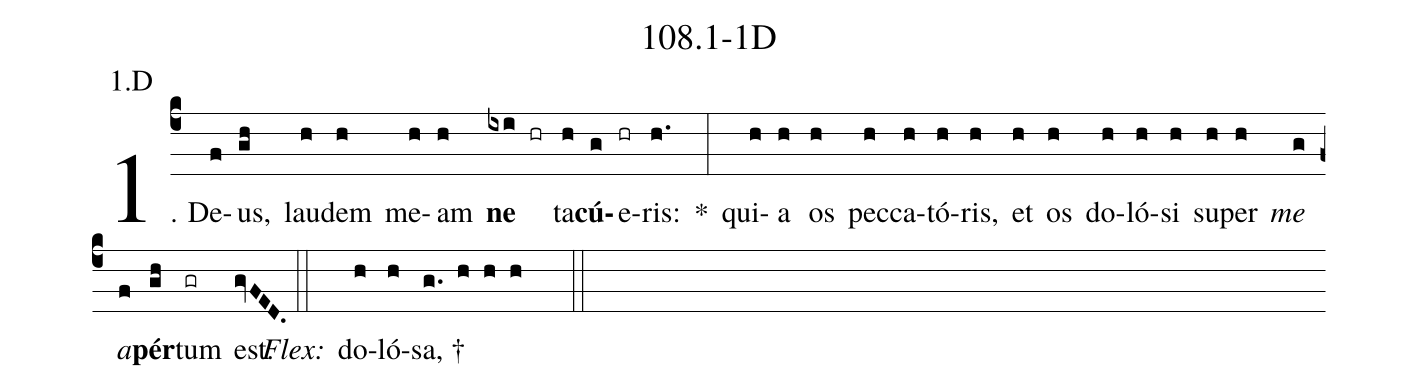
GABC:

name: 108.1-1D;
annotation: 1.D;
%%
(c4)1. De(f)us,(gh) lau(h)dem(h) me(h)am(h) <b>ne</b>(ixi hr) ta(h)<b>cú</b>(g)e(hr)ris:(h.) *(:) qui(h)a(h) os(h) pec(h)ca(h)tó(h)ris,(h) et(h) os(h) do(h)ló(h)si(h) su(h)per(h) <i>me</i>(g) <i>a</i>(f)<b>pér</b>(gh)tum(gr) est.(gvFED.) (::)
<i>Flex:</i>()  do(h)ló(h)sa, †(g. h h h  ::)
